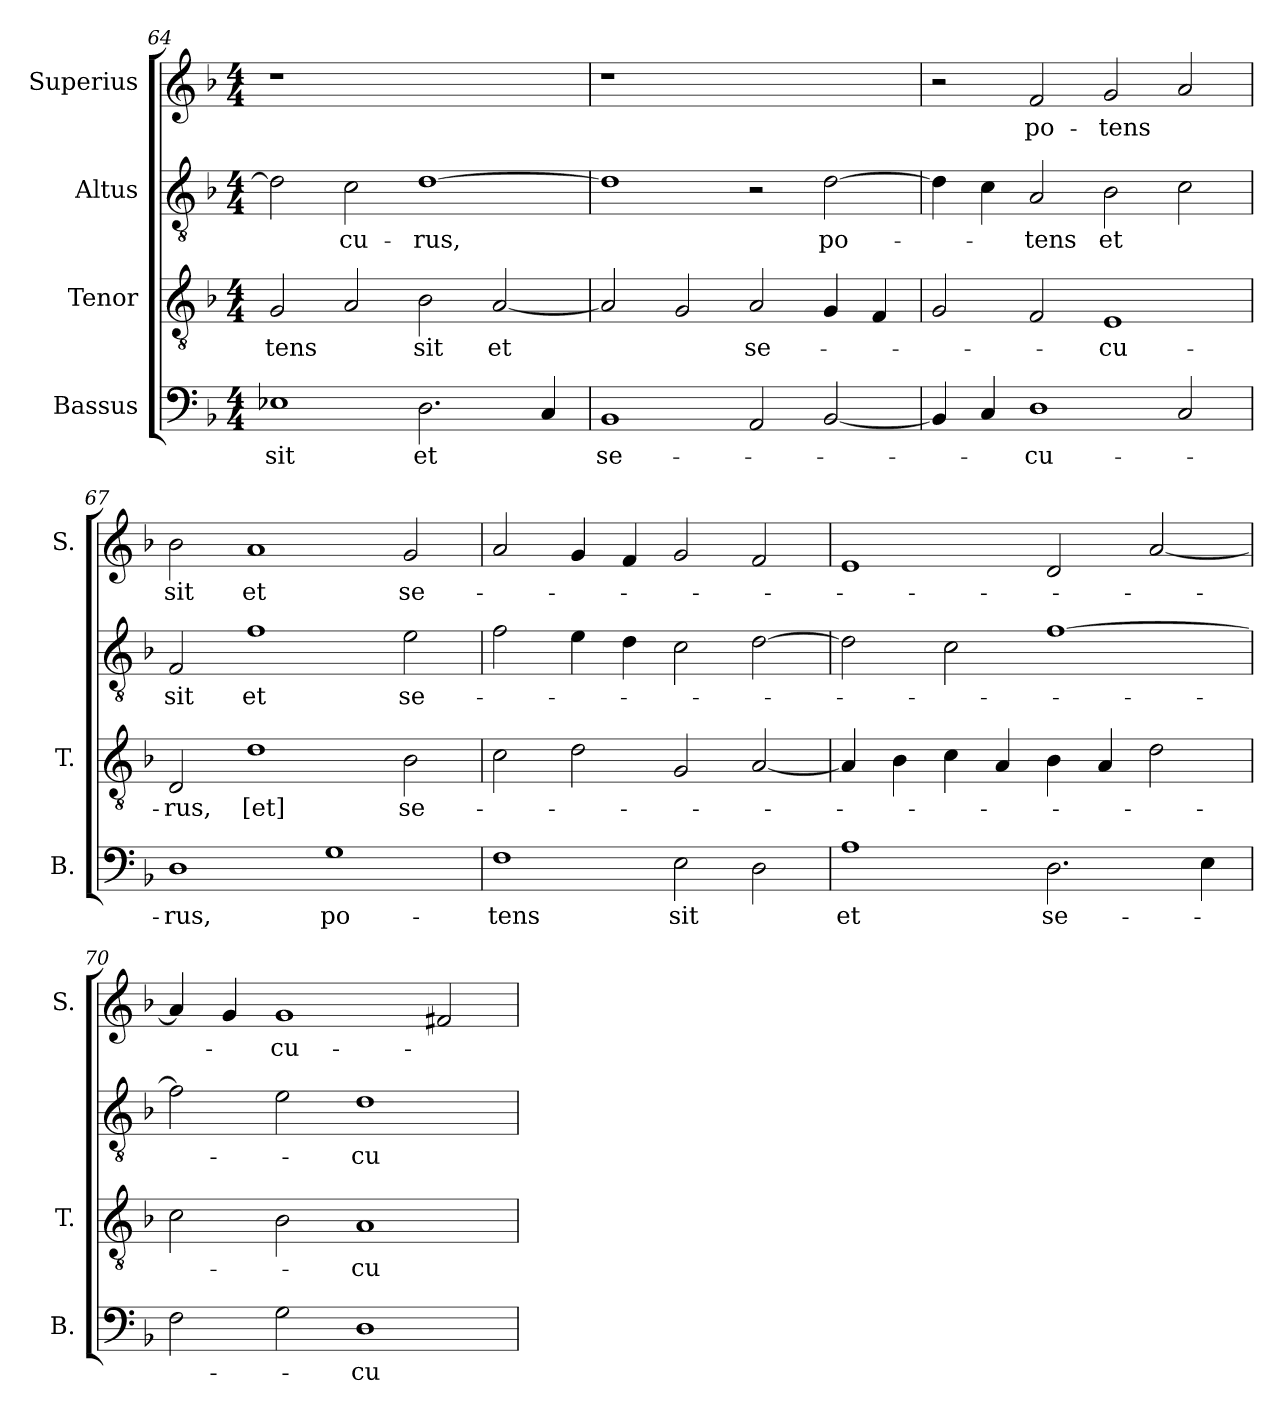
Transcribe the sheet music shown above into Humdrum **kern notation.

**kern	**text	**kern	**text	**kern	**text	**kern	**text
*part4	*part4	*part3	*part3	*part2	*part2	*part1	*part1
*staff4	*staff4	*staff3	*staff3	*staff2	*staff2	*staff1	*staff1
*I"Bassus	*	*I"Tenor	*	*I"Altus	*	*I"Superius	*
*I'B.	*	*I'T.	*	*	*	*I'S.	*
*clefF4	*	*clefGv2	*	*clefGv2	*	*clefG2	*
*	*	*ITrd7c12	*	*ITrd7c12	*	*	*
*k[b-]	*	*k[b-]	*	*k[b-]	*	*k[b-]	*
*F:	*	*F:	*	*F:	*	*F:	*
*M4/4	*	*M4/4	*	*M4/4	*	*M4/4	*
=64	=64	=64	=64	=64	=64	=64	=64
!	!LO:LY:b:color=#000000	!	!	!	!	!	!
!	!	!	!LO:LY:b:color=#000000	!	!	!LO:N:vis=1	!
1E-Xi	sit	2GGi/	-tens	2Di\]	.	1r	.
!	!	!	!	!	!LO:LY:b:color=#000000	!	!
.	.	2AAi/	.	2Ci\	-cu-	.	.
!	!LO:LY:b:color=#000000	!	!	!	!	!	!
!	!	!	!LO:LY:b:color=#000000	!	!	!	!
!	!	!	!	!	!LO:LY:b:color=#000000	!	!
2.Di\	et	2BB-i\	sit	[>1Di	-rus,	1ryy	.
!	!	!	!LO:LY:b:color=#000000	!	!	!	!
.	.	[<2AAi/	et	.	.	.	.
4Ci/	.	.	.	.	.	.	.
=65	=65	=65	=65	=65	=65	=65	=65
!	!LO:LY:b:color=#000000	!	!	!	!	!LO:N:vis=1	!
1BB-i	se-	2AAi/]	.	1Di]	.	1r	.
.	.	2GGi/	.	.	.	.	.
!	!	!	!LO:LY:b:color=#000000	!	!	!	!
2AAi/	.	2AAi/	se-	2r	.	1ryy	.
!	!	!	!	!	!LO:LY:b:color=#000000	!	!
[<2BB-i/	.	4GGi/	.	[>2Di\	po-	.	.
.	.	4FFi/	.	.	.	.	.
=66	=66	=66	=66	=66	=66	=66	=66
4BB-i/]	.	2GGi/	.	4Di\]	.	2r	.
4Ci/	.	.	.	4Ci\	.	.	.
!	!LO:LY:b:color=#000000	!	!	!	!	!	!
!	!	!	!	!	!LO:LY:b:color=#000000	!	!
!	!	!	!	!	!	!	!LO:LY:b:color=#000000
1Di	-cu-	2FFi/	.	2AAi/	-tens	2fi/	po-
!	!	!	!LO:LY:b:color=#000000	!	!	!	!
!	!	!	!	!	!LO:LY:b:color=#000000	!	!
!	!	!	!	!	!	!	!LO:LY:b:color=#000000
.	.	1EEi	-cu-	2BB-i\	et	2gi/	-tens
2Ci/	.	.	.	2Ci\	.	2ai/	.
!!LO:LB:g=z
=67	=67	=67	=67	=67	=67	=67	=67
!	!LO:LY:b:color=#000000	!	!	!	!	!	!
!	!	!	!LO:LY:b:color=#000000	!	!	!	!
!	!	!	!	!	!LO:LY:b:color=#000000	!	!
!	!	!	!	!	!	!	!LO:LY:b:color=#000000
1Di	-rus,	2DDi/	-rus,	2FFi/	sit	2b-i\	sit
!	!	!	!LO:LY:b:color=#000000	!	!	!	!
!	!	!	!	!	!LO:LY:b:color=#000000	!	!
!	!	!	!	!	!	!	!LO:LY:b:color=#000000
.	.	1Di	[et]	1Fi	et	1ai	et
!	!LO:LY:b:color=#000000	!	!	!	!	!	!
1Gi	po-	.	.	.	.	.	.
!	!	!	!LO:LY:b:color=#000000	!	!	!	!
!	!	!	!	!	!LO:LY:b:color=#000000	!	!
!	!	!	!	!	!	!	!LO:LY:b:color=#000000
.	.	2BB-i\	se-	2Ei\	se-	2gi/	se-
=68	=68	=68	=68	=68	=68	=68	=68
!	!LO:LY:b:color=#000000	!	!	!	!	!	!
1Fi	-tens	2Ci\	.	2Fi\	.	2ai/	.
.	.	2Di\	.	4Ei\	.	4gi/	.
.	.	.	.	4Di\	.	4fi/	.
!	!LO:LY:b:color=#000000	!	!	!	!	!	!
2Ei\	sit	2GGi/	.	2Ci\	.	2gi/	.
2Di\	.	[<2AAi/	.	[>2Di\	.	2fi/	.
=69	=69	=69	=69	=69	=69	=69	=69
!	!LO:LY:b:color=#000000	!	!	!	!	!	!
1Ai	et	4AAi/]	.	2Di\]	.	1ei	.
.	.	4BB-i\	.	.	.	.	.
.	.	4Ci\	.	2Ci\	.	.	.
.	.	4AAi/	.	.	.	.	.
!	!LO:LY:b:color=#000000	!	!	!	!	!	!
2.Di\	se-	4BB-i\	.	[>1Fi	.	2di/	.
.	.	4AAi/	.	.	.	.	.
.	.	2Di\	.	.	.	[<2ai/	.
4Ei\	.	.	.	.	.	.	.
=70	=70	=70	=70	=70	=70	=70	=70
2Fi\	.	2Ci\	.	2Fi\]	.	4ai/]	.
.	.	.	.	.	.	4gi/	.
!	!	!	!	!	!	!	!LO:LY:b:color=#000000
2Gi\	.	2BB-i\	.	2Ei\	.	1gi	-cu-
!	!LO:LY:b:color=#000000	!	!	!	!	!	!
!	!	!	!LO:LY:b:color=#000000	!	!	!	!
!	!	!	!	!	!LO:LY:b:color=#000000	!	!
1Di	-cu-	1AAi	-cu-	1Di	-cu-	.	.
.	.	.	.	.	.	2f#Xi/	.
=	=	=	=	=	=	=	=
*-	*-	*-	*-	*-	*-	*-	*-
